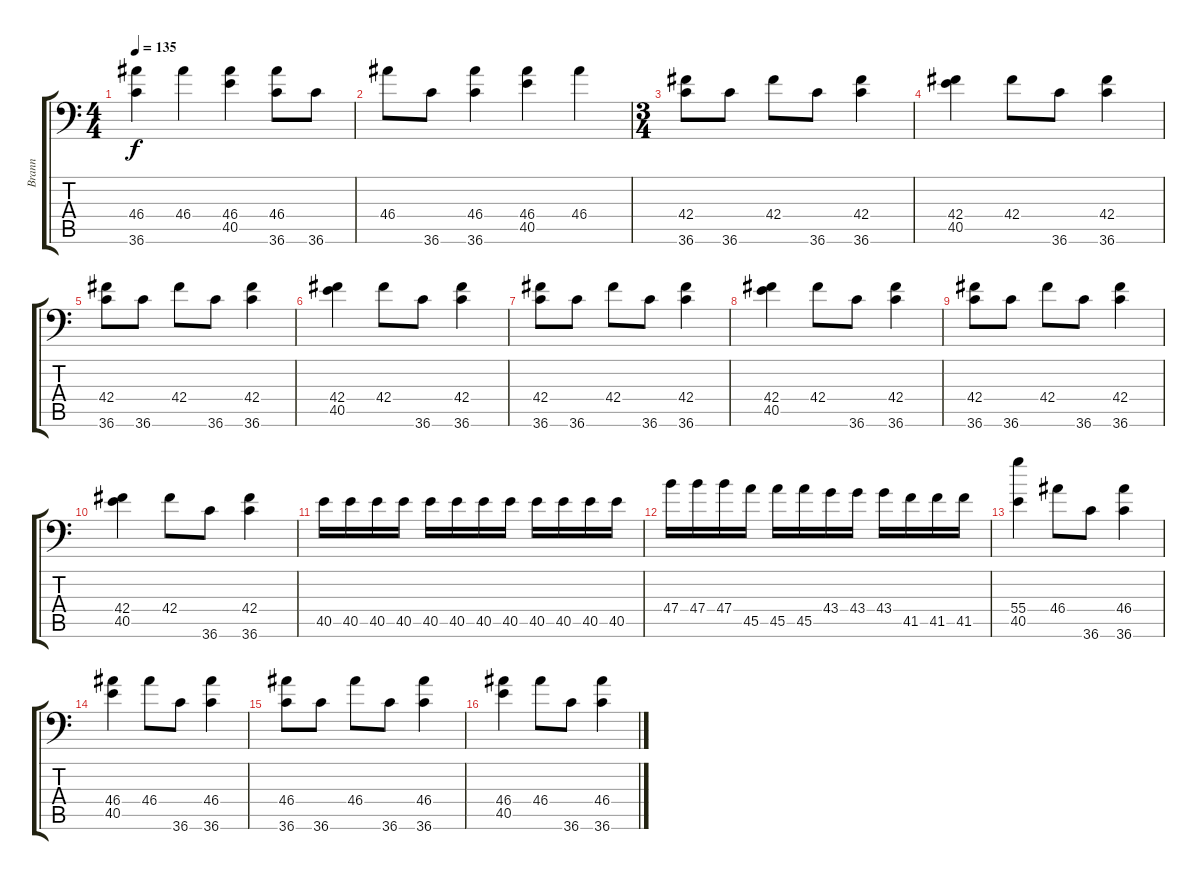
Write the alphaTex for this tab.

\track ("Brann" "Brann") {instrument acousticgrandpiano}
\staff {score tabs}
\tuning (C-1 C-1 C-1 C-1 C-1 C-1) {hide}
\ts (4 4)
\tempo 135
\clef f4
\ks c
(46.4 36.6).4{dy f} 46.4.4 (46.4 40.5).4 (46.4 36.6).8 36.6.8 |
46.4.8 36.6.8 (46.4 36.6).4 (46.4 40.5).4 46.4.4 |
\ts (3 4)
(42.4 36.6).8 36.6.8 42.4.8 36.6.8 (42.4 36.6).4 |
(42.4 40.5).4 42.4.8 36.6.8 (42.4 36.6).4 |
(42.4 36.6).8 36.6.8 42.4.8 36.6.8 (42.4 36.6).4 |
(42.4 40.5).4 42.4.8 36.6.8 (42.4 36.6).4 |
(42.4 36.6).8 36.6.8 42.4.8 36.6.8 (42.4 36.6).4 |
(42.4 40.5).4 42.4.8 36.6.8 (42.4 36.6).4 |
(42.4 36.6).8 36.6.8 42.4.8 36.6.8 (42.4 36.6).4 |
(42.4 40.5).4 42.4.8 36.6.8 (42.4 36.6).4 |
40.5.16 40.5.16 40.5.16 40.5.16 40.5.16 40.5.16 40.5.16 40.5.16 40.5.16 40.5.16 40.5.16 40.5.16 |
47.4.16 47.4.16 47.4.16 45.5.16 45.5.16 45.5.16 43.4.16 43.4.16 43.4.16 41.5.16 41.5.16 41.5.16 |
(55.4 40.5).4 46.4.8 36.6.8 (46.4 36.6).4 |
(46.4 40.5).4 46.4.8 36.6.8 (46.4 36.6).4 |
(46.4 36.6).8 36.6.8 46.4.8 36.6.8 (46.4 36.6).4 |
(46.4 40.5).4 46.4.8 36.6.8 (46.4 36.6).4
